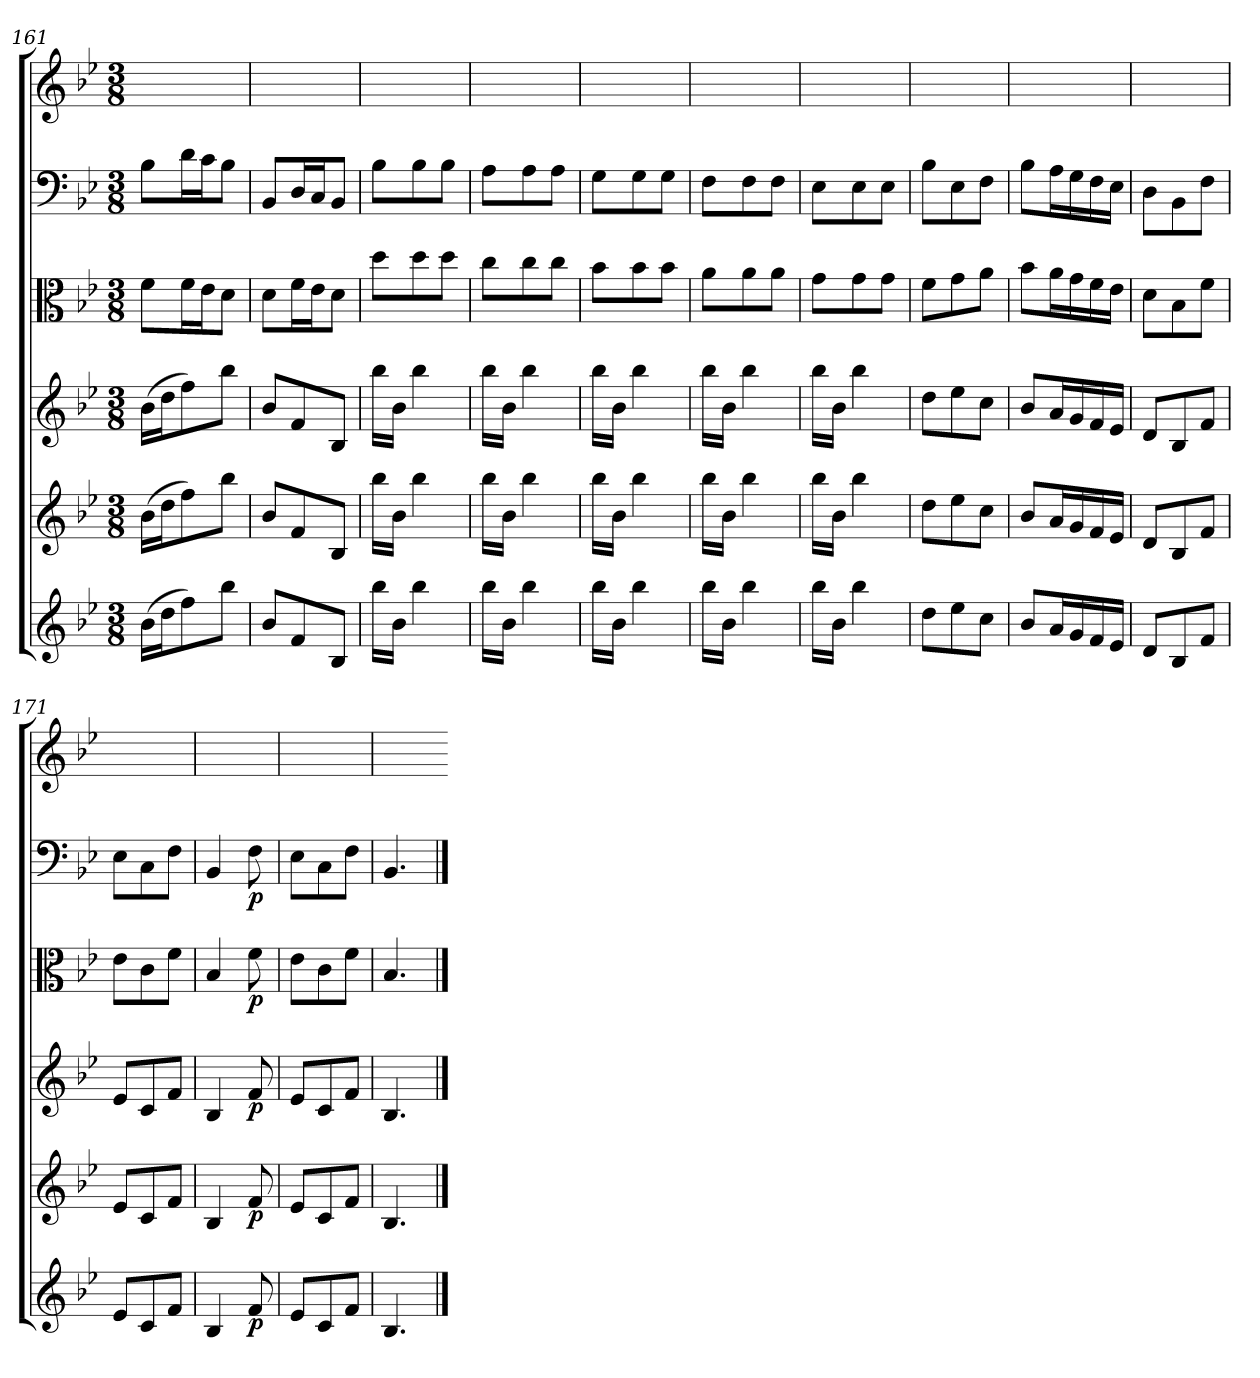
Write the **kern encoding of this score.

**kern	**dynam	**kern	**dynam	**kern	**dynam	**kern	**dynam	**kern	**dynam	**kern
*part6	*part6	*part5	*part5	*part4	*part4	*part3	*part3	*part2	*part2	*part1
*staff6	*staff6	*staff5	*staff5	*staff4	*staff4	*staff3	*staff3	*staff2	*staff2	*staff1
*clefG2	*	*clefG2	*	*clefG2	*	*clefC3	*	*clefF4	*	*clefG2
*k[b-e-]	*	*k[b-e-]	*	*k[b-e-]	*	*k[b-e-]	*	*k[b-e-]	*	*k[b-e-]
*B-:	*	*B-:	*	*B-:	*	*B-:	*	*B-:	*	*B-:
*M3/8	*	*M3/8	*	*M3/8	*	*M3/8	*	*M3/8	*	*M3/8
=161	=161	=161	=161	=161	=161	=161	=161	=161	=161	=161
(16b-\LL	.	(16b-\LL	.	(16b-\LL	.	8f\L	.	8B-\L	.	4.ryy
16dd\J	.	16dd\J	.	16dd\J	.	.	.	.	.	.
8ff\)	.	8ff\)	.	8ff\)	.	16f\L	.	16d\L	.	.
.	.	.	.	.	.	16e-\J	.	16c\J	.	.
8bb-\J	.	8bb-\J	.	8bb-\J	.	8d\J	.	8B-\J	.	.
=162	=162	=162	=162	=162	=162	=162	=162	=162	=162	=162
8b-/L	.	8b-/L	.	8b-/L	.	8d\L	.	8BB-/L	.	4.ryy
8f/	.	8f/	.	8f/	.	16f\L	.	16D/L	.	.
.	.	.	.	.	.	16e-\J	.	16C/J	.	.
8B-/J	.	8B-/J	.	8B-/J	.	8d\J	.	8BB-/J	.	.
=163	=163	=163	=163	=163	=163	=163	=163	=163	=163	=163
16bb-\LL	.	16bb-\LL	.	16bb-\LL	.	8dd\L	.	8B-\L	.	4.ryy
16b-\JJ	.	16b-\JJ	.	16b-\JJ	.	.	.	.	.	.
4bb-\	.	4bb-\	.	4bb-\	.	8dd\	.	8B-\	.	.
.	.	.	.	.	.	8dd\J	.	8B-\J	.	.
=164	=164	=164	=164	=164	=164	=164	=164	=164	=164	=164
16bb-\LL	.	16bb-\LL	.	16bb-\LL	.	8cc\L	.	8A\L	.	4.ryy
16b-\JJ	.	16b-\JJ	.	16b-\JJ	.	.	.	.	.	.
4bb-\	.	4bb-\	.	4bb-\	.	8cc\	.	8A\	.	.
.	.	.	.	.	.	8cc\J	.	8A\J	.	.
=165	=165	=165	=165	=165	=165	=165	=165	=165	=165	=165
16bb-\LL	.	16bb-\LL	.	16bb-\LL	.	8b-\L	.	8G\L	.	4.ryy
16b-\JJ	.	16b-\JJ	.	16b-\JJ	.	.	.	.	.	.
4bb-\	.	4bb-\	.	4bb-\	.	8b-\	.	8G\	.	.
.	.	.	.	.	.	8b-\J	.	8G\J	.	.
=166	=166	=166	=166	=166	=166	=166	=166	=166	=166	=166
16bb-\LL	.	16bb-\LL	.	16bb-\LL	.	8a\L	.	8F\L	.	4.ryy
16b-\JJ	.	16b-\JJ	.	16b-\JJ	.	.	.	.	.	.
4bb-\	.	4bb-\	.	4bb-\	.	8a\	.	8F\	.	.
.	.	.	.	.	.	8a\J	.	8F\J	.	.
=167	=167	=167	=167	=167	=167	=167	=167	=167	=167	=167
16bb-\LL	.	16bb-\LL	.	16bb-\LL	.	8g\L	.	8E-\L	.	4.ryy
16b-\JJ	.	16b-\JJ	.	16b-\JJ	.	.	.	.	.	.
4bb-\	.	4bb-\	.	4bb-\	.	8g\	.	8E-\	.	.
.	.	.	.	.	.	8g\J	.	8E-\J	.	.
=168	=168	=168	=168	=168	=168	=168	=168	=168	=168	=168
8dd\L	.	8dd\L	.	8dd\L	.	8f\L	.	8B-\L	.	4.ryy
8ee-\	.	8ee-\	.	8ee-\	.	8g\	.	8E-\	.	.
8cc\J	.	8cc\J	.	8cc\J	.	8a\J	.	8F\J	.	.
=169	=169	=169	=169	=169	=169	=169	=169	=169	=169	=169
8b-/L	.	8b-/L	.	8b-/L	.	8b-\L	.	8B-\L	.	4.ryy
16a/L	.	16a/L	.	16a/L	.	16a\L	.	16A\L	.	.
16g/	.	16g/	.	16g/	.	16g\	.	16G\	.	.
16f/	.	16f/	.	16f/	.	16f\	.	16F\	.	.
16e-/JJ	.	16e-/JJ	.	16e-/JJ	.	16e-\JJ	.	16E-\JJ	.	.
=170	=170	=170	=170	=170	=170	=170	=170	=170	=170	=170
8d/L	.	8d/L	.	8d/L	.	8d\L	.	8D\L	.	4.ryy
8B-/	.	8B-/	.	8B-/	.	8B-\	.	8BB-\	.	.
8f/J	.	8f/J	.	8f/J	.	8f\J	.	8F\J	.	.
=171	=171	=171	=171	=171	=171	=171	=171	=171	=171	=171
8e-/L	.	8e-/L	.	8e-/L	.	8e-\L	.	8E-\L	.	4.ryy
8c/	.	8c/	.	8c/	.	8c\	.	8C\	.	.
8f/J	.	8f/J	.	8f/J	.	8f\J	.	8F\J	.	.
=172	=172	=172	=172	=172	=172	=172	=172	=172	=172	=172
4B-/	.	4B-/	.	4B-/	.	4B-/	.	4BB-/	.	4.ryy
8f/	p	8f/	p	8f/	p	8f\	p	8F\	p	.
=173	=173	=173	=173	=173	=173	=173	=173	=173	=173	=173
8e-/L	.	8e-/L	.	8e-/L	.	8e-\L	.	8E-\L	.	4.ryy
8c/	.	8c/	.	8c/	.	8c\	.	8C\	.	.
8f/J	.	8f/J	.	8f/J	.	8f\J	.	8F\J	.	.
=174	=174	=174	=174	=174	=174	=174	=174	=174	=174	=174
4.B-/	.	4.B-/	.	4.B-/	.	4.B-/	.	4.BB-/	.	4.ryy
==	=	==	=	==	=	==	=	==	=	=
*-	*-	*-	*-	*-	*-	*-	*-	*-	*-	*-
